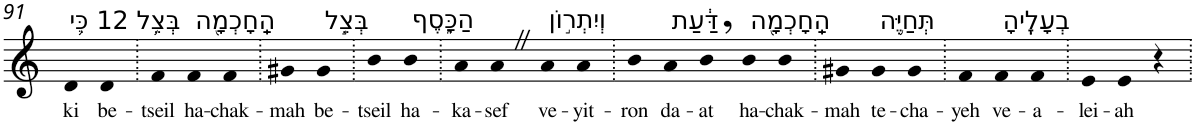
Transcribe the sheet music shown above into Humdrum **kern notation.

**kern	**text
*part1	*part1
*staff1	*staff1
*I"Piano	*
*I'Pno	*
!!LO:PB:g=z
*clefG2	*
*k[]	*
=91	=91
!LO:TX:a:t=12 כִּ֛י	!
!	!LO:LY:b
4d	ki
!LO:TX:a:t=בְּצֵ֥ל	!
!	!LO:LY:b
4d	be-
=92.	=92.
!	!LO:LY:b
4f	-tseil
!LO:TX:a:t=הַֽחָכְמָ֖ה	!
!	!LO:LY:b
4f	ha-
!	!LO:LY:b
4f	-chak-
=93.	=93.
!	!LO:LY:b
4g#X	-mah
!LO:TX:a:t=בְּצֵ֣ל	!
!	!LO:LY:b
4g#	be-
=94.	=94.
!	!LO:LY:b
4b	-tseil
!LO:TX:a:t=הַכָּ֑סֶף	!
!	!LO:LY:b
4b	ha-
=95.	=95.
!	!LO:LY:b
4a	-ka-
!	!LO:LY:b
4aZ	-sef
!LO:TX:a:t=וְיִתְר֣וֹן	!
!	!LO:LY:b
4a	ve-
!	!LO:LY:b
4a	-yit-
=96.	=96.
!	!LO:LY:b
4b	-ron
!LO:TX:a:t=דַּ֔עַת	!
!	!LO:LY:b
4a	da-
!	!LO:LY:b
4b,	-at
!LO:TX:a:t=הַֽחָכְמָ֖ה	!
!	!LO:LY:b
4b	ha-
!	!LO:LY:b
4b	-chak-
=97.	=97.
!	!LO:LY:b
4g#X	-mah
!LO:TX:a:t=תְּחַיֶּ֥ה	!
!	!LO:LY:b
4g#	te-
!	!LO:LY:b
4g#	-cha-
=98.	=98.
!	!LO:LY:b
4f	-yeh
!LO:TX:a:t=בְעָלֶֽיהָ	!
!	!LO:LY:b
4f	ve-
!	!LO:LY:b
4f	-a-
=99.	=99.
!	!LO:LY:b
4e	-lei-
!	!LO:LY:b
4e	-ah
4r	.
=.	=.
*-	*-
